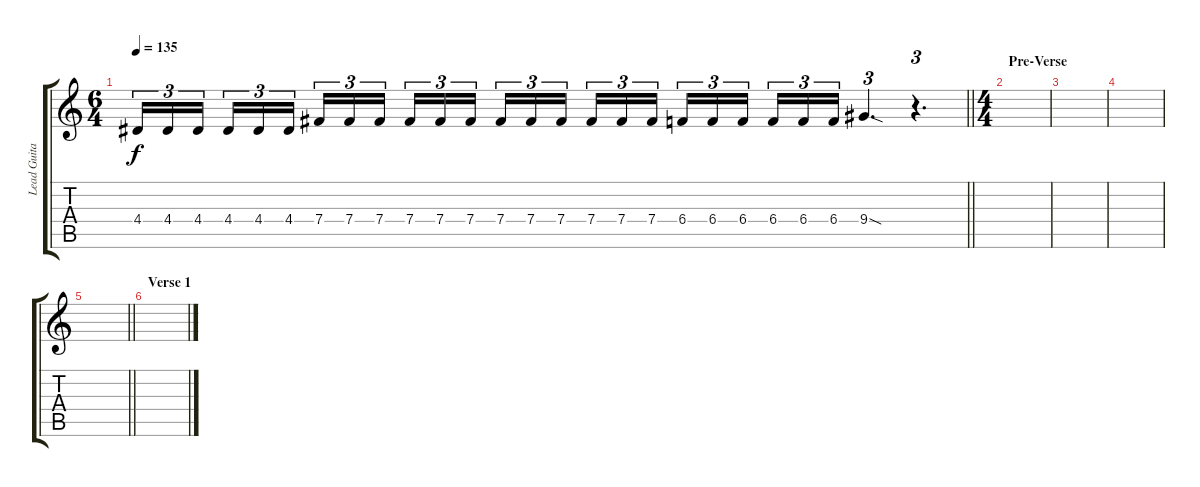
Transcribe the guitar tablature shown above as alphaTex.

\track ("Lead Guitar 1" "Lead Guita") {instrument distortionguitar}
\staff {score tabs}
\tuning (Db4 Ab3 E3 B2 Gb2 B1) {hide}
\ts (6 4)
\tempo 135
\clef g2
\barLineRight lightlight
\ks c
4.4.16{tu (3 2) dy f volume 13 balance 5} 4.4.16{tu (3 2)} 4.4.16{tu (3 2) beam splitsecondary} 4.4.16{tu (3 2)} 4.4.16{tu (3 2)} 4.4.16{tu (3 2) beam splitsecondary} 7.4.16{tu (3 2)} 7.4.16{tu (3 2)} 7.4.16{tu (3 2) beam splitsecondary} 7.4.16{tu (3 2)} 7.4.16{tu (3 2)} 7.4.16{tu (3 2) beam splitsecondary} 7.4.16{tu (3 2)} 7.4.16{tu (3 2)} 7.4.16{tu (3 2) beam splitsecondary} 7.4.16{tu (3 2)} 7.4.16{tu (3 2)} 7.4.16{tu (3 2)} 6.4.16{tu (3 2)} 6.4.16{tu (3 2)} 6.4.16{tu (3 2) beam splitsecondary} 6.4.16{tu (3 2)} 6.4.16{tu (3 2)} 6.4.16{tu (3 2)} 9.4{sod}.4{d tu (3 2)} r.4{d tu (3 2)} |
\ts (4 4)
\section ("" "Pre-Verse")
|
|
|
\barLineRight lightlight
|
\section ("" "Verse 1")
